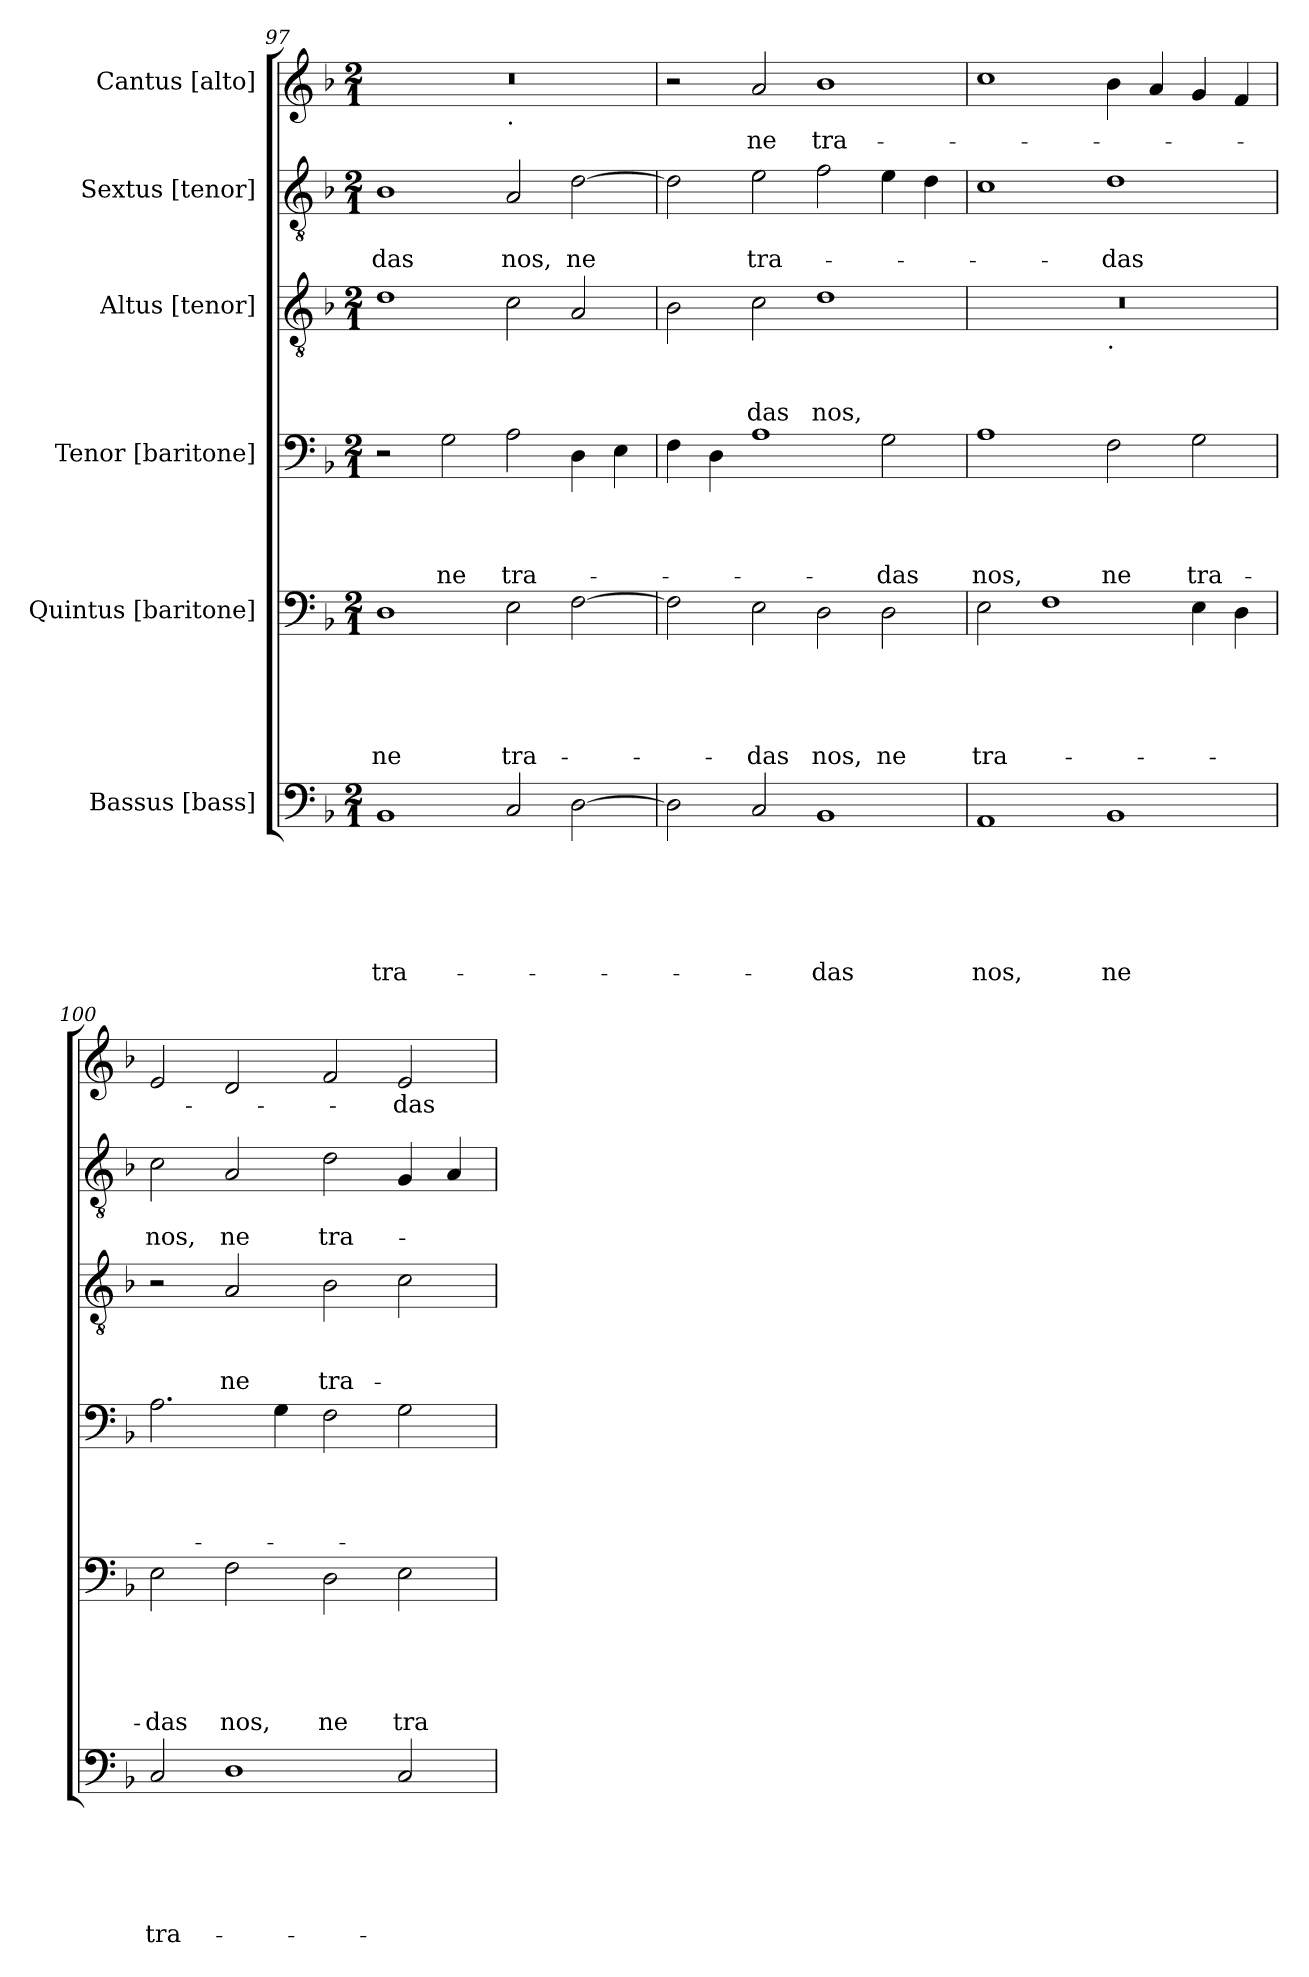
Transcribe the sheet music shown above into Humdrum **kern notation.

**kern	**text	**text	**text	**text	**text	**text	**kern	**text	**text	**text	**text	**text	**kern	**text	**text	**text	**text	**kern	**text	**text	**text	**kern	**text	**text	**kern	**text
*part6	*part6	*part6	*part6	*part6	*part6	*part6	*part5	*part5	*part5	*part5	*part5	*part5	*part4	*part4	*part4	*part4	*part4	*part3	*part3	*part3	*part3	*part2	*part2	*part2	*part1	*part1
*staff6	*staff6	*staff6	*staff6	*staff6	*staff6	*staff6	*staff5	*staff5	*staff5	*staff5	*staff5	*staff5	*staff4	*staff4	*staff4	*staff4	*staff4	*staff3	*staff3	*staff3	*staff3	*staff2	*staff2	*staff2	*staff1	*staff1
*I"Bassus [bass]	*	*	*	*	*	*	*I"Quintus [baritone]	*	*	*	*	*	*I"Tenor [baritone]	*	*	*	*	*I"Altus [tenor]	*	*	*	*I"Sextus [tenor]	*	*	*I"Cantus [alto]	*
*clefF4	*	*	*	*	*	*	*clefF4	*	*	*	*	*	*clefF4	*	*	*	*	*clefGv2	*	*	*	*clefGv2	*	*	*clefG2	*
*k[b-]	*	*	*	*	*	*	*k[b-]	*	*	*	*	*	*k[b-]	*	*	*	*	*k[b-]	*	*	*	*k[b-]	*	*	*k[b-]	*
*F:	*	*	*	*	*	*	*F:	*	*	*	*	*	*F:	*	*	*	*	*F:	*	*	*	*F:	*	*	*F:	*
*M2/1	*	*	*	*	*	*	*M2/1	*	*	*	*	*	*M2/1	*	*	*	*	*M2/1	*	*	*	*M2/1	*	*	*M2/1	*
=97	=97	=97	=97	=97	=97	=97	=97	=97	=97	=97	=97	=97	=97	=97	=97	=97	=97	=97	=97	=97	=97	=97	=97	=97	=97	=97
!	!	!	!	!	!	!LO:LY:b	!	!	!	!	!	!LO:LY:b	!	!	!	!	!	!	!	!	!	!	!	!LO:LY:b	!	!
*	*	*	*	*	*	*	*	*	*	*	*	*	*	*	*	*	*	*	*	*	*	*	*	*	*^	*
1BB-	.	.	.	.	.	tra-	1D	.	.	.	.	ne	2r	.	.	.	.	1d	.	.	.	1B-	.	-das	0r	1ryy	.
!	!	!	!	!	!	!	!	!	!	!	!	!	!	!	!	!	!LO:LY:b	!	!	!	!	!	!	!	!	!	!
.	.	.	.	.	.	.	.	.	.	.	.	.	2G\	.	.	.	ne	.	.	.	.	.	.	.	.	.	.
!	!	!	!	!	!	!	!	!	!	!	!	!	!	!	!	!	!	!	!	!	!	!	!	!	!	!LO:TX:b:t=.	!
!	!	!	!	!	!	!	!	!	!	!	!	!LO:LY:b	!	!	!	!	!LO:LY:b	!	!	!	!	!	!	!LO:LY:b	!	!	!
2C/	.	.	.	.	.	.	2E\	.	.	.	.	tra-	2A\	.	.	.	tra-	2c\	.	.	.	2A/	.	nos,	.	1ryy	.
!	!	!	!	!	!	!	!	!	!	!	!	!	!	!	!	!	!	!	!	!	!	!	!	!LO:LY:b	!	!	!
[>2D\	.	.	.	.	.	.	[>2F\	.	.	.	.	.	4D\	.	.	.	.	2A/	.	.	.	[>2d\	.	ne	.	.	.
.	.	.	.	.	.	.	.	.	.	.	.	.	4E\	.	.	.	.	.	.	.	.	.	.	.	.	.	.
*	*	*	*	*	*	*	*	*	*	*	*	*	*	*	*	*	*	*	*	*	*	*	*	*	*v	*v	*
!!LO:PB:g=z
=98	=98	=98	=98	=98	=98	=98	=98	=98	=98	=98	=98	=98	=98	=98	=98	=98	=98	=98	=98	=98	=98	=98	=98	=98	=98	=98
2D\]	.	.	.	.	.	.	2F\]	.	.	.	.	.	4F\	.	.	.	.	2B-\	.	.	.	2d\]	.	.	2r	.
.	.	.	.	.	.	.	.	.	.	.	.	.	4D\	.	.	.	.	.	.	.	.	.	.	.	.	.
!	!	!	!	!	!	!	!	!	!	!	!	!LO:LY:b	!	!	!	!	!	!	!	!	!LO:LY:b	!	!	!LO:LY:b	!	!LO:LY:b
2C/	.	.	.	.	.	.	2E\	.	.	.	.	-das	1A	.	.	.	.	2c\	.	.	-das	2e\	.	tra-	2a/	ne
!	!	!	!	!	!	!LO:LY:b	!	!	!	!	!	!LO:LY:b	!	!	!	!	!	!	!	!	!LO:LY:b	!	!	!	!	!LO:LY:b
1BB-	.	.	.	.	.	-das	2D\	.	.	.	.	nos,	.	.	.	.	.	1d	.	.	nos,	2f\	.	.	1b-	tra-
!	!	!	!	!	!	!	!	!	!	!	!	!LO:LY:b	!	!	!	!	!LO:LY:b	!	!	!	!	!	!	!	!	!
.	.	.	.	.	.	.	2D\	.	.	.	.	ne	2G\	.	.	.	-das	.	.	.	.	4e\	.	.	.	.
.	.	.	.	.	.	.	.	.	.	.	.	.	.	.	.	.	.	.	.	.	.	4d\	.	.	.	.
=99	=99	=99	=99	=99	=99	=99	=99	=99	=99	=99	=99	=99	=99	=99	=99	=99	=99	=99	=99	=99	=99	=99	=99	=99	=99	=99
!	!	!	!	!	!	!LO:LY:b	!	!	!	!	!	!LO:LY:b	!	!	!	!	!LO:LY:b	!	!	!	!	!	!	!	!	!
*	*	*	*	*	*	*	*	*	*	*	*	*	*	*	*	*	*	*^	*	*	*	*	*	*	*	*
1AA	.	.	.	.	.	nos,	2E\	.	.	.	.	tra-	1A	.	.	.	nos,	0r	1ryy	.	.	.	1c	.	.	1cc	.
.	.	.	.	.	.	.	1F	.	.	.	.	.	.	.	.	.	.	.	.	.	.	.	.	.	.	.	.
!	!	!	!	!	!	!	!	!	!	!	!	!	!	!	!	!	!	!	!LO:TX:b:t=.	!	!	!	!	!	!	!	!
!	!	!	!	!	!	!LO:LY:b	!	!	!	!	!	!	!	!	!	!	!LO:LY:b	!	!	!	!	!	!	!	!LO:LY:b	!	!
1BB-	.	.	.	.	.	ne	.	.	.	.	.	.	2F\	.	.	.	ne	.	1ryy	.	.	.	1d	.	-das	4b-\	.
.	.	.	.	.	.	.	.	.	.	.	.	.	.	.	.	.	.	.	.	.	.	.	.	.	.	4a/	.
!	!	!	!	!	!	!	!	!	!	!	!	!	!	!	!	!	!LO:LY:b	!	!	!	!	!	!	!	!	!	!
.	.	.	.	.	.	.	4E\	.	.	.	.	.	2G\	.	.	.	tra-	.	.	.	.	.	.	.	.	4g/	.
.	.	.	.	.	.	.	4D\	.	.	.	.	.	.	.	.	.	.	.	.	.	.	.	.	.	.	4f/	.
=100	=100	=100	=100	=100	=100	=100	=100	=100	=100	=100	=100	=100	=100	=100	=100	=100	=100	=100	=100	=100	=100	=100	=100	=100	=100	=100	=100
!	!	!	!	!	!	!LO:LY:b	!	!	!	!	!	!LO:LY:b	!	!	!	!	!	!	!	!	!	!	!	!	!LO:LY:b	!	!
*	*	*	*	*	*	*	*	*	*	*	*	*	*	*	*	*	*	*v	*v	*	*	*	*	*	*	*	*
2C/	.	.	.	.	.	tra-	2E\	.	.	.	.	-das	2.A\	.	.	.	.	2r	.	.	.	2c\	.	nos,	2e/	.
!	!	!	!	!	!	!	!	!	!	!	!	!LO:LY:b	!	!	!	!	!	!	!	!	!LO:LY:b	!	!	!LO:LY:b	!	!
1D	.	.	.	.	.	.	2F\	.	.	.	.	nos,	.	.	.	.	.	2A/	.	.	ne	2A/	.	ne	2d/	.
.	.	.	.	.	.	.	.	.	.	.	.	.	4G\	.	.	.	.	.	.	.	.	.	.	.	.	.
!	!	!	!	!	!	!	!	!	!	!	!	!LO:LY:b	!	!	!	!	!	!	!	!	!LO:LY:b	!	!	!LO:LY:b	!	!
.	.	.	.	.	.	.	2D\	.	.	.	.	ne	2F\	.	.	.	.	2B-\	.	.	tra-	2d\	.	tra-	2f/	.
!	!	!	!	!	!	!	!	!	!	!	!	!LO:LY:b	!	!	!	!	!	!	!	!	!	!	!	!	!	!LO:LY:b
2C/	.	.	.	.	.	.	2E\	.	.	.	.	tra-	2G\	.	.	.	.	2c\	.	.	.	4G/	.	.	2e/	-das
.	.	.	.	.	.	.	.	.	.	.	.	.	.	.	.	.	.	.	.	.	.	4A/	.	.	.	.
=	=	=	=	=	=	=	=	=	=	=	=	=	=	=	=	=	=	=	=	=	=	=	=	=	=	=
*-	*-	*-	*-	*-	*-	*-	*-	*-	*-	*-	*-	*-	*-	*-	*-	*-	*-	*-	*-	*-	*-	*-	*-	*-	*-	*-
